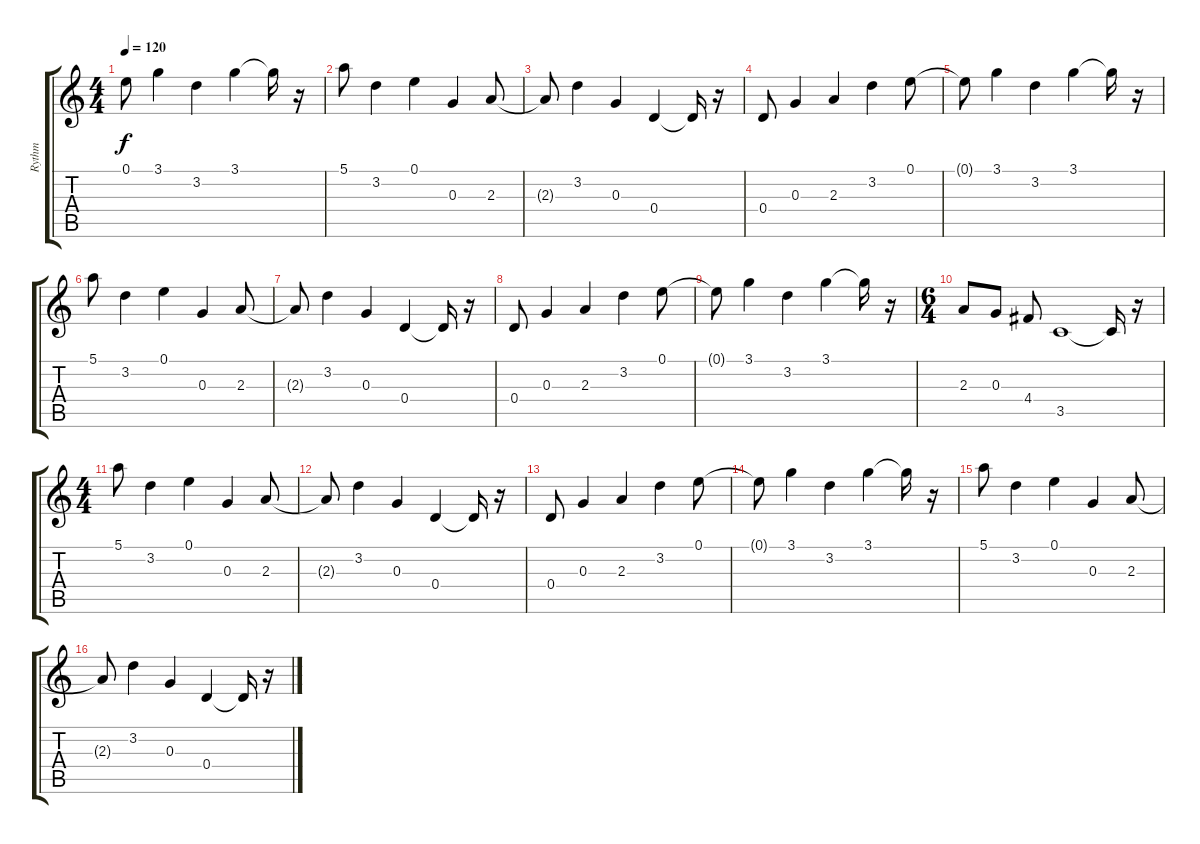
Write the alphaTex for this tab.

\track ("Rythm" "Rythm") {instrument overdrivenguitar}
\staff {score tabs}
\tuning (E4 B3 G3 D3 A2 E2) {hide}
\ts (4 4)
\tempo 120
\clef g2
\ks c
0.1{t}.8{dy f} 3.1.4 3.2.4 3.1.4 3.1{t}.16 r.16 |
5.1.8 3.2.4 0.1.4 0.3.4 2.3.8 |
2.3{t}.8 3.2.4 0.3.4 0.4.4 0.4{t}.16 r.16 |
0.4.8 0.3.4 2.3.4 3.2.4 0.1.8 |
0.1{t}.8 3.1.4 3.2.4 3.1.4 3.1{t}.16 r.16 |
5.1.8 3.2.4 0.1.4 0.3.4 2.3.8 |
2.3{t}.8 3.2.4 0.3.4 0.4.4 0.4{t}.16 r.16 |
0.4.8 0.3.4 2.3.4 3.2.4 0.1.8 |
0.1{t}.8 3.1.4 3.2.4 3.1.4 3.1{t}.16 r.16 |
\ts (6 4)
2.3.8 0.3.8 4.4.8 3.5.1 3.5{t}.16 r.16 |
\ts (4 4)
5.1.8 3.2.4 0.1.4 0.3.4 2.3.8 |
2.3{t}.8 3.2.4 0.3.4 0.4.4 0.4{t}.16 r.16 |
0.4.8 0.3.4 2.3.4 3.2.4 0.1.8 |
0.1{t}.8 3.1.4 3.2.4 3.1.4 3.1{t}.16 r.16 |
5.1.8 3.2.4 0.1.4 0.3.4 2.3.8 |
2.3{t}.8 3.2.4 0.3.4 0.4.4 0.4{t}.16 r.16
